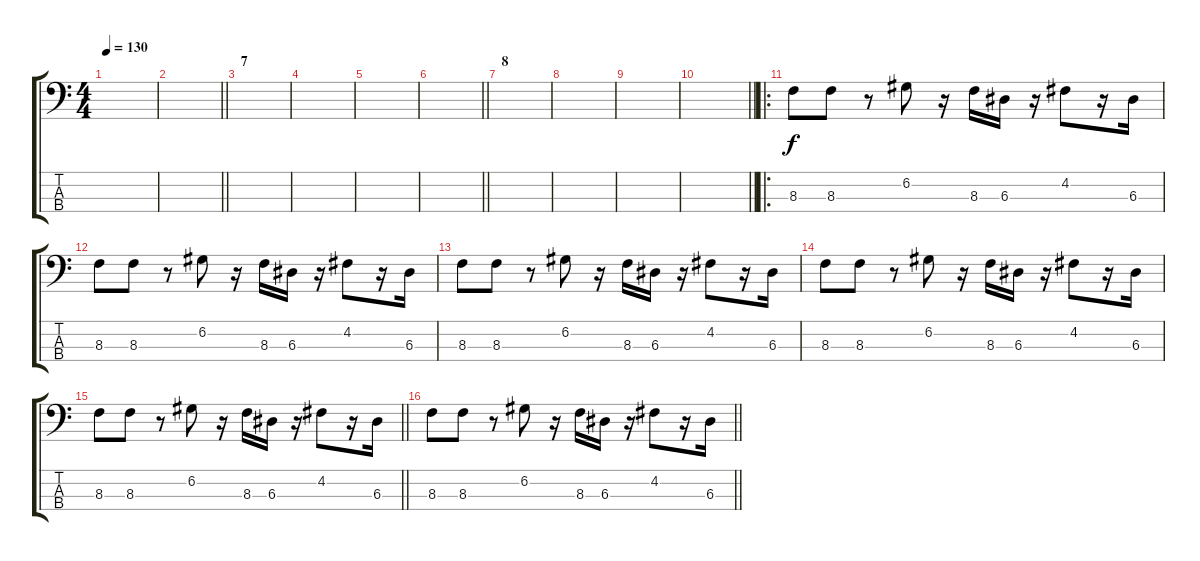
\track "" {instrument electricbassfinger}
\staff {score tabs}
\tuning (G2 D2 A1 E1) {hide}
\ts (4 4)
\tempo 130
\clef f4
\ks c
|
\barLineRight lightlight
|
\section ("" "7")
|
|
|
\barLineRight lightlight
|
\section ("" "8")
|
|
|
\barLineRight lightlight
|
\ro
\section ("" "")
8.3.8 8.3.8 r.8 6.2.8 r.16 8.3.16 6.3.16 r.16 4.2.8 r.16 6.3.16 |
8.3.8 8.3.8 r.8 6.2.8 r.16 8.3.16 6.3.16 r.16 4.2.8 r.16 6.3.16 |
8.3.8 8.3.8 r.8 6.2.8 r.16 8.3.16 6.3.16 r.16 4.2.8 r.16 6.3.16 |
8.3.8 8.3.8 r.8 6.2.8 r.16 8.3.16 6.3.16 r.16 4.2.8 r.16 6.3.16 |
\barLineRight lightlight
8.3.8 8.3.8 r.8 6.2.8 r.16 8.3.16 6.3.16 r.16 4.2.8 r.16 6.3.16 |
\barLineRight lightlight
8.3.8 8.3.8 r.8 6.2.8 r.16 8.3.16 6.3.16 r.16 4.2.8 r.16 6.3.16
